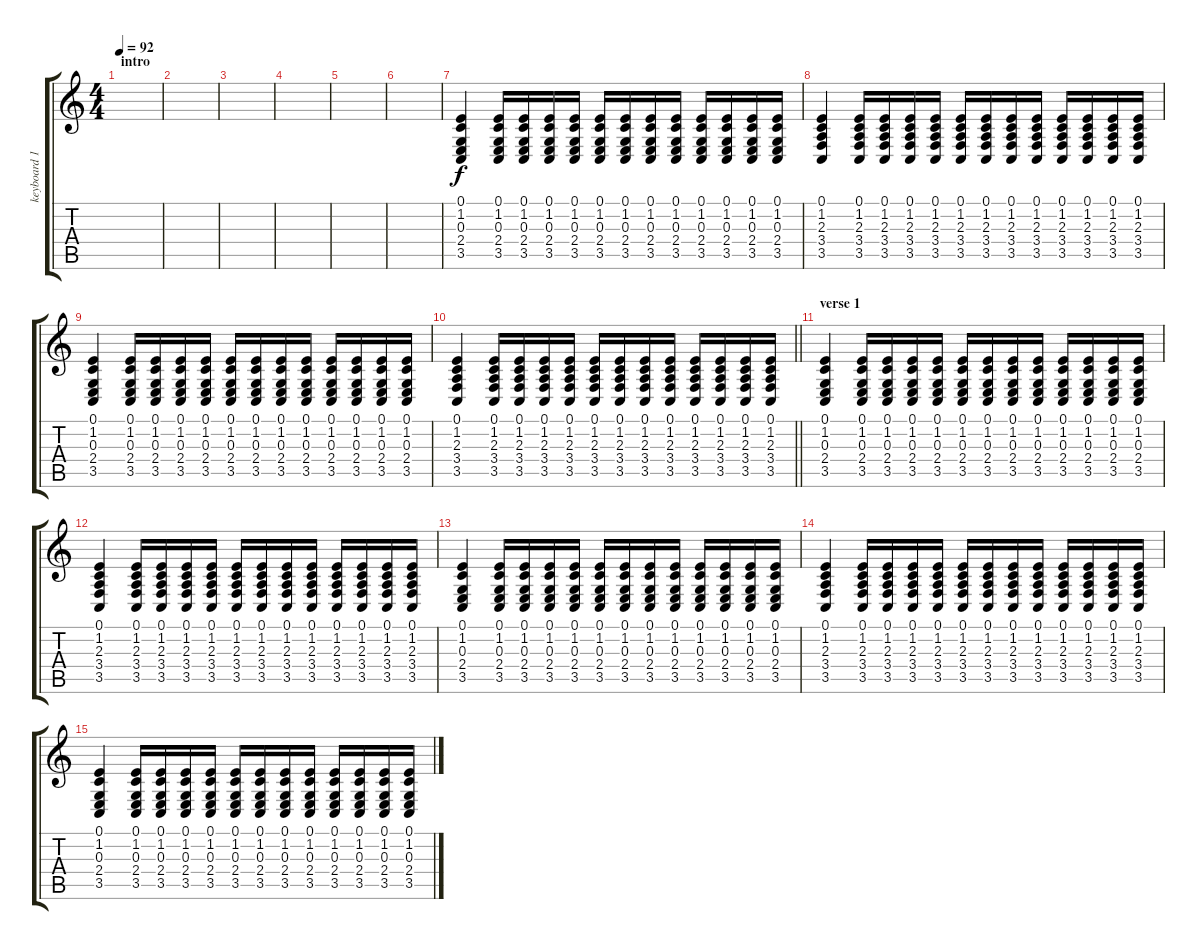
\track ("keyboard 1" "keyboard 1") {instrument synthstrings2}
\staff {score tabs}
\tuning (E4 B3 G3 D3 A2 E2) {hide}
\ts (4 4)
\section ("" "intro")
\tempo 92
\clef g2
\ks c
|
|
|
|
|
|
(0.1 1.2 0.3 2.4 3.5).4{volume 11} (0.1 1.2 0.3 2.4 3.5).16{volume 3} (0.1 1.2 0.3 2.4 3.5).16 (0.1 1.2 0.3 2.4 3.5).16 (0.1 1.2 0.3 2.4 3.5).16 (0.1 1.2 0.3 2.4 3.5).16 (0.1 1.2 0.3 2.4 3.5).16 (0.1 1.2 0.3 2.4 3.5).16 (0.1 1.2 0.3 2.4 3.5).16 (0.1 1.2 0.3 2.4 3.5).16 (0.1 1.2 0.3 2.4 3.5).16 (0.1 1.2 0.3 2.4 3.5).16 (0.1 1.2 0.3 2.4 3.5).16 |
(0.1 1.2 2.3 3.4 3.5).4{volume 11} (0.1 1.2 2.3 3.4 3.5).16{volume 3} (0.1 1.2 2.3 3.4 3.5).16 (0.1 1.2 2.3 3.4 3.5).16 (0.1 1.2 2.3 3.4 3.5).16 (0.1 1.2 2.3 3.4 3.5).16 (0.1 1.2 2.3 3.4 3.5).16 (0.1 1.2 2.3 3.4 3.5).16 (0.1 1.2 2.3 3.4 3.5).16 (0.1 1.2 2.3 3.4 3.5).16 (0.1 1.2 2.3 3.4 3.5).16 (0.1 1.2 2.3 3.4 3.5).16 (0.1 1.2 2.3 3.4 3.5).16 |
(0.1 1.2 0.3 2.4 3.5).4{volume 11} (0.1 1.2 0.3 2.4 3.5).16{volume 3} (0.1 1.2 0.3 2.4 3.5).16 (0.1 1.2 0.3 2.4 3.5).16 (0.1 1.2 0.3 2.4 3.5).16 (0.1 1.2 0.3 2.4 3.5).16 (0.1 1.2 0.3 2.4 3.5).16 (0.1 1.2 0.3 2.4 3.5).16 (0.1 1.2 0.3 2.4 3.5).16 (0.1 1.2 0.3 2.4 3.5).16 (0.1 1.2 0.3 2.4 3.5).16 (0.1 1.2 0.3 2.4 3.5).16 (0.1 1.2 0.3 2.4 3.5).16 |
\barLineRight lightlight
(0.1 1.2 2.3 3.4 3.5).4{volume 11} (0.1 1.2 2.3 3.4 3.5).16{volume 3} (0.1 1.2 2.3 3.4 3.5).16 (0.1 1.2 2.3 3.4 3.5).16 (0.1 1.2 2.3 3.4 3.5).16 (0.1 1.2 2.3 3.4 3.5).16 (0.1 1.2 2.3 3.4 3.5).16 (0.1 1.2 2.3 3.4 3.5).16 (0.1 1.2 2.3 3.4 3.5).16 (0.1 1.2 2.3 3.4 3.5).16 (0.1 1.2 2.3 3.4 3.5).16 (0.1 1.2 2.3 3.4 3.5).16 (0.1 1.2 2.3 3.4 3.5).16 |
\section ("" "verse 1")
(0.1 1.2 0.3 2.4 3.5).4{volume 11} (0.1 1.2 0.3 2.4 3.5).16{volume 3} (0.1 1.2 0.3 2.4 3.5).16 (0.1 1.2 0.3 2.4 3.5).16 (0.1 1.2 0.3 2.4 3.5).16 (0.1 1.2 0.3 2.4 3.5).16 (0.1 1.2 0.3 2.4 3.5).16 (0.1 1.2 0.3 2.4 3.5).16 (0.1 1.2 0.3 2.4 3.5).16 (0.1 1.2 0.3 2.4 3.5).16 (0.1 1.2 0.3 2.4 3.5).16 (0.1 1.2 0.3 2.4 3.5).16 (0.1 1.2 0.3 2.4 3.5).16 |
(0.1 1.2 2.3 3.4 3.5).4{volume 11} (0.1 1.2 2.3 3.4 3.5).16{volume 3} (0.1 1.2 2.3 3.4 3.5).16 (0.1 1.2 2.3 3.4 3.5).16 (0.1 1.2 2.3 3.4 3.5).16 (0.1 1.2 2.3 3.4 3.5).16 (0.1 1.2 2.3 3.4 3.5).16 (0.1 1.2 2.3 3.4 3.5).16 (0.1 1.2 2.3 3.4 3.5).16 (0.1 1.2 2.3 3.4 3.5).16 (0.1 1.2 2.3 3.4 3.5).16 (0.1 1.2 2.3 3.4 3.5).16 (0.1 1.2 2.3 3.4 3.5).16 |
(0.1 1.2 0.3 2.4 3.5).4{volume 11} (0.1 1.2 0.3 2.4 3.5).16{volume 3} (0.1 1.2 0.3 2.4 3.5).16 (0.1 1.2 0.3 2.4 3.5).16 (0.1 1.2 0.3 2.4 3.5).16 (0.1 1.2 0.3 2.4 3.5).16 (0.1 1.2 0.3 2.4 3.5).16 (0.1 1.2 0.3 2.4 3.5).16 (0.1 1.2 0.3 2.4 3.5).16 (0.1 1.2 0.3 2.4 3.5).16 (0.1 1.2 0.3 2.4 3.5).16 (0.1 1.2 0.3 2.4 3.5).16 (0.1 1.2 0.3 2.4 3.5).16 |
(0.1 1.2 2.3 3.4 3.5).4{volume 11} (0.1 1.2 2.3 3.4 3.5).16{volume 3} (0.1 1.2 2.3 3.4 3.5).16 (0.1 1.2 2.3 3.4 3.5).16 (0.1 1.2 2.3 3.4 3.5).16 (0.1 1.2 2.3 3.4 3.5).16 (0.1 1.2 2.3 3.4 3.5).16 (0.1 1.2 2.3 3.4 3.5).16 (0.1 1.2 2.3 3.4 3.5).16 (0.1 1.2 2.3 3.4 3.5).16 (0.1 1.2 2.3 3.4 3.5).16 (0.1 1.2 2.3 3.4 3.5).16 (0.1 1.2 2.3 3.4 3.5).16 |
(0.1 1.2 0.3 2.4 3.5).4{volume 11} (0.1 1.2 0.3 2.4 3.5).16{volume 3} (0.1 1.2 0.3 2.4 3.5).16 (0.1 1.2 0.3 2.4 3.5).16 (0.1 1.2 0.3 2.4 3.5).16 (0.1 1.2 0.3 2.4 3.5).16 (0.1 1.2 0.3 2.4 3.5).16 (0.1 1.2 0.3 2.4 3.5).16 (0.1 1.2 0.3 2.4 3.5).16 (0.1 1.2 0.3 2.4 3.5).16 (0.1 1.2 0.3 2.4 3.5).16 (0.1 1.2 0.3 2.4 3.5).16 (0.1 1.2 0.3 2.4 3.5).16
